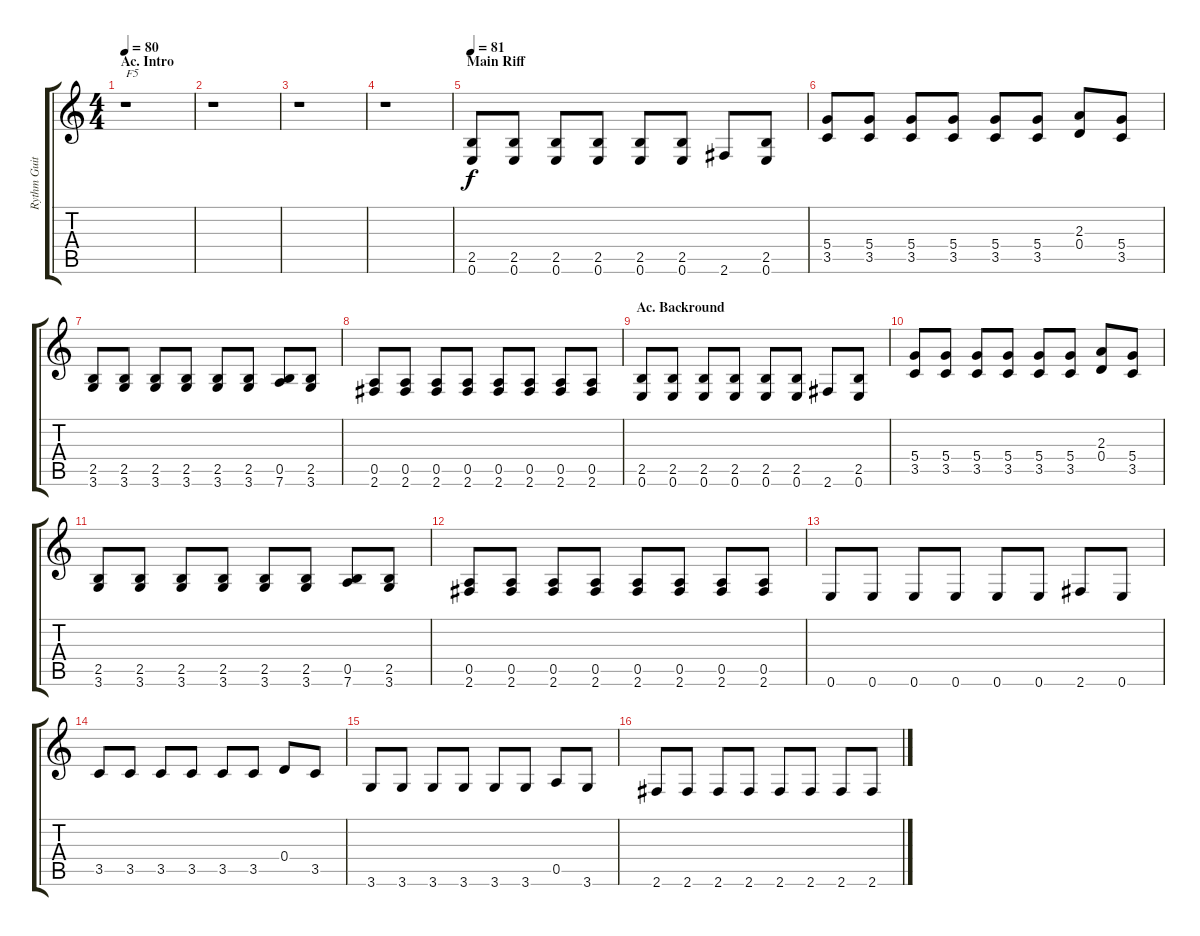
\track ("Rythm Guitar" "Rythm Guit") {instrument distortionguitar}
\staff {score tabs}
\tuning (E4 B3 G3 D3 A2 E2) {hide}
\ts (4 4)
\section ("" "Ac. Intro")
\tempo 80
\clef g2
\ks c
r.1{txt "F5" dy f instrument distortionguitar} |
r.1 |
r.1 |
r.1 |
\section ("" "Main Riff")
\tempo 81
(2.5 0.6).8 (2.5 0.6).8 (2.5 0.6).8 (2.5 0.6).8 (2.5 0.6).8 (2.5 0.6).8 2.6.8 (2.5 0.6).8 |
(5.4 3.5).8 (5.4 3.5).8 (5.4 3.5).8 (5.4 3.5).8 (5.4 3.5).8 (5.4 3.5).8 (2.3 0.4).8 (5.4 3.5).8 |
(2.5 3.6).8 (2.5 3.6).8 (2.5 3.6).8 (2.5 3.6).8 (2.5 3.6).8 (2.5 3.6).8 (0.5 7.6).8 (2.5 3.6).8 |
(0.5 2.6).8 (0.5 2.6).8 (0.5 2.6).8 (0.5 2.6).8 (0.5 2.6).8 (0.5 2.6).8 (0.5 2.6).8 (0.5 2.6).8 |
\section ("" "Ac. Backround")
(2.5 0.6).8 (2.5 0.6).8 (2.5 0.6).8 (2.5 0.6).8 (2.5 0.6).8 (2.5 0.6).8 2.6.8 (2.5 0.6).8 |
(5.4 3.5).8 (5.4 3.5).8 (5.4 3.5).8 (5.4 3.5).8 (5.4 3.5).8 (5.4 3.5).8 (2.3 0.4).8 (5.4 3.5).8 |
(2.5 3.6).8 (2.5 3.6).8 (2.5 3.6).8 (2.5 3.6).8 (2.5 3.6).8 (2.5 3.6).8 (0.5 7.6).8 (2.5 3.6).8 |
(0.5 2.6).8 (0.5 2.6).8 (0.5 2.6).8 (0.5 2.6).8 (0.5 2.6).8 (0.5 2.6).8 (0.5 2.6).8 (0.5 2.6).8 |
0.6.8{volume 9} 0.6.8 0.6.8 0.6.8 0.6.8 0.6.8 2.6.8 0.6.8 |
3.5.8 3.5.8 3.5.8 3.5.8 3.5.8 3.5.8 0.4.8 3.5.8 |
3.6.8 3.6.8 3.6.8 3.6.8 3.6.8 3.6.8 0.5.8 3.6.8 |
2.6.8 2.6.8 2.6.8 2.6.8 2.6.8 2.6.8 2.6.8 2.6.8
